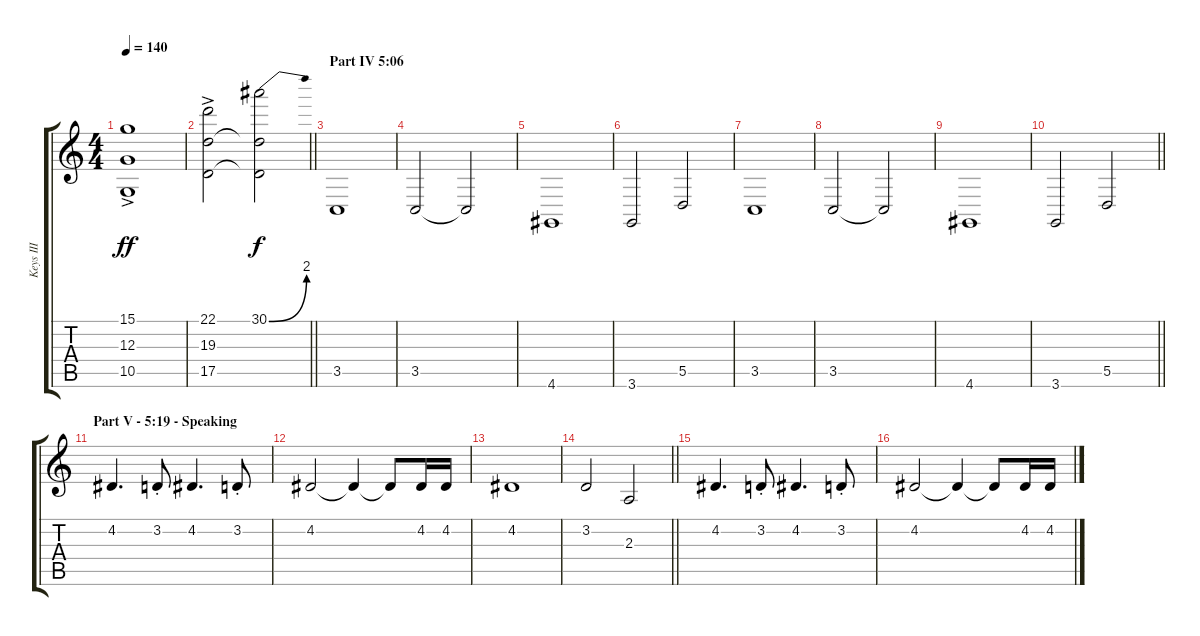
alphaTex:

\track ("Keys III" "Keys III") {instrument tremolostrings}
\staff {score tabs}
\tuning (E4 B3 G3 D3 A2 E2) {hide}
\ts (4 4)
\tempo 140
\clef g2
\ks c
(15.1{ac} 12.3 10.5).1{dy ff} |
\barLineRight lightlight
(22.1{ac} 19.3 17.5).2 (30.1{be (bend 0 0 60 8)} 19.3{t} 17.5{t}).2{dy f} |
\section ("" "Part IV 5:06")
3.5.1{volume 8 instrument tuba} |
3.5.2 3.5{t}.2{volume 0} |
4.6.1{volume 8} |
3.6.2 5.5.2 |
3.5.1{volume 8 instrument tuba} |
3.5.2 3.5{t}.2{volume 0} |
4.6.1{volume 8} |
\barLineRight lightlight
3.6.2 5.5.2 |
\section ("" "Part V - 5:19 - Speaking")
4.2.4{d instrument trombone} 3.2{st}.8 4.2.4{d} 3.2{st}.8 |
4.2.2 4.2{t}.4 4.2{t}.8 4.2.16 4.2.16 |
4.2.1 |
\barLineRight lightlight
3.2.2 2.3.2 |
4.2.4{d instrument trombone} 3.2{st}.8 4.2.4{d} 3.2{st}.8 |
4.2.2 4.2{t}.4 4.2{t}.8 4.2.16 4.2.16
